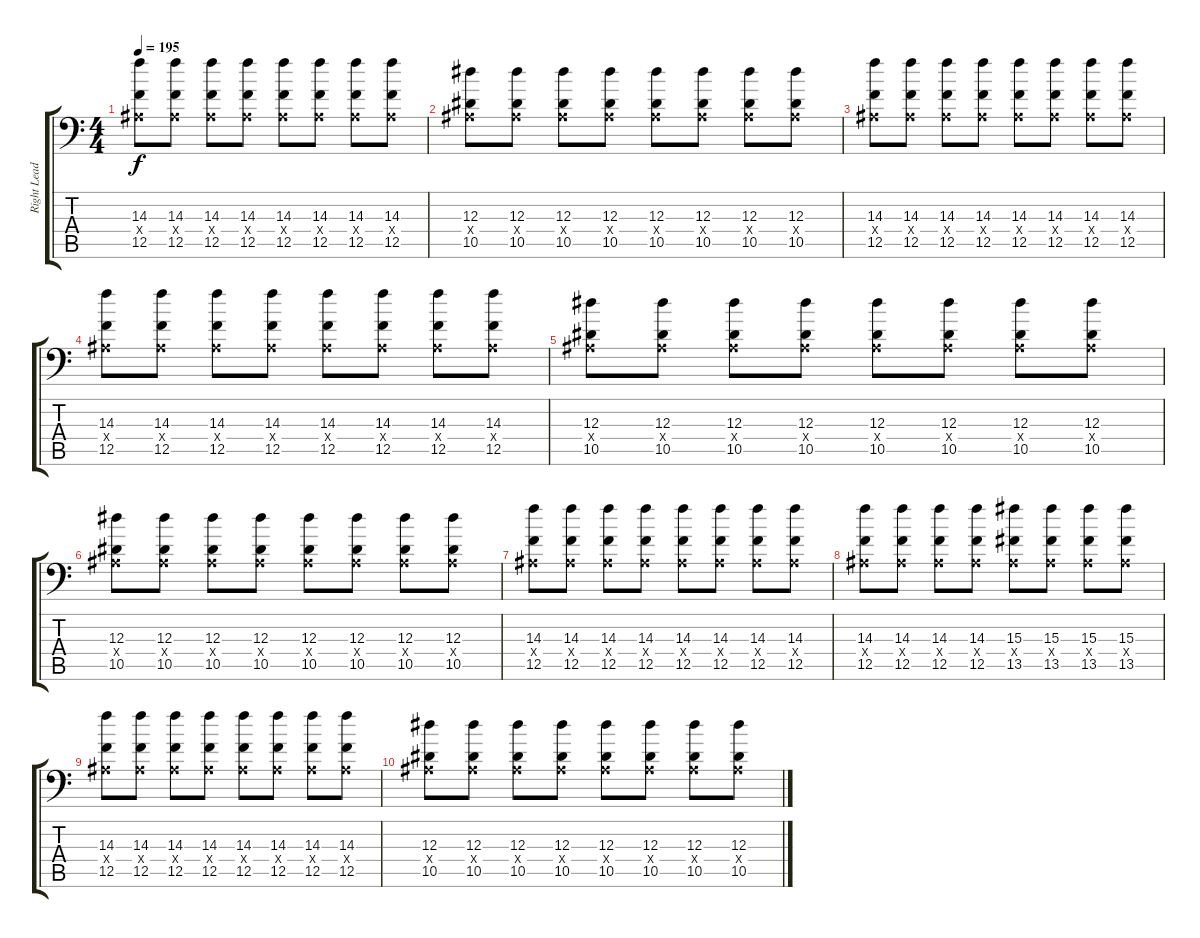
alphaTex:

\track ("Right Lead 1" "Right Lead") {instrument distortionguitar}
\staff {score tabs}
\tuning (C4 G3 Eb3 Bb2 F2 Bb1) {hide}
\ts (4 4)
\tempo 195
\clef f4
\ks c
(14.3 0.4{x} 12.5).8{dy f} (14.3 0.4{x} 12.5).8 (14.3 0.4{x} 12.5).8 (14.3 0.4{x} 12.5).8 (14.3 0.4{x} 12.5).8 (14.3 0.4{x} 12.5).8 (14.3 0.4{x} 12.5).8 (14.3 0.4{x} 12.5).8 |
(12.3 0.4{x} 10.5).8 (12.3 0.4{x} 10.5).8 (12.3 0.4{x} 10.5).8 (12.3 0.4{x} 10.5).8 (12.3 0.4{x} 10.5).8 (12.3 0.4{x} 10.5).8 (12.3 0.4{x} 10.5).8 (12.3 0.4{x} 10.5).8 |
(14.3 0.4{x} 12.5).8 (14.3 0.4{x} 12.5).8 (14.3 0.4{x} 12.5).8 (14.3 0.4{x} 12.5).8 (14.3 0.4{x} 12.5).8 (14.3 0.4{x} 12.5).8 (14.3 0.4{x} 12.5).8 (14.3 0.4{x} 12.5).8 |
(14.3 0.4{x} 12.5).8 (14.3 0.4{x} 12.5).8 (14.3 0.4{x} 12.5).8 (14.3 0.4{x} 12.5).8 (14.3 0.4{x} 12.5).8 (14.3 0.4{x} 12.5).8 (14.3 0.4{x} 12.5).8 (14.3 0.4{x} 12.5).8 |
(12.3 0.4{x} 10.5).8 (12.3 0.4{x} 10.5).8 (12.3 0.4{x} 10.5).8 (12.3 0.4{x} 10.5).8 (12.3 0.4{x} 10.5).8 (12.3 0.4{x} 10.5).8 (12.3 0.4{x} 10.5).8 (12.3 0.4{x} 10.5).8 |
(12.3 0.4{x} 10.5).8 (12.3 0.4{x} 10.5).8 (12.3 0.4{x} 10.5).8 (12.3 0.4{x} 10.5).8 (12.3 0.4{x} 10.5).8 (12.3 0.4{x} 10.5).8 (12.3 0.4{x} 10.5).8 (12.3 0.4{x} 10.5).8 |
(14.3 0.4{x} 12.5).8 (14.3 0.4{x} 12.5).8 (14.3 0.4{x} 12.5).8 (14.3 0.4{x} 12.5).8 (14.3 0.4{x} 12.5).8 (14.3 0.4{x} 12.5).8 (14.3 0.4{x} 12.5).8 (14.3 0.4{x} 12.5).8 |
(14.3 0.4{x} 12.5).8 (14.3 0.4{x} 12.5).8 (14.3 0.4{x} 12.5).8 (14.3 0.4{x} 12.5).8 (15.3 0.4{x} 13.5).8 (15.3 0.4{x} 13.5).8 (15.3 0.4{x} 13.5).8 (15.3 0.4{x} 13.5).8 |
(14.3 0.4{x} 12.5).8 (14.3 0.4{x} 12.5).8 (14.3 0.4{x} 12.5).8 (14.3 0.4{x} 12.5).8 (14.3 0.4{x} 12.5).8 (14.3 0.4{x} 12.5).8 (14.3 0.4{x} 12.5).8 (14.3 0.4{x} 12.5).8 |
(12.3 0.4{x} 10.5).8 (12.3 0.4{x} 10.5).8 (12.3 0.4{x} 10.5).8 (12.3 0.4{x} 10.5).8 (12.3 0.4{x} 10.5).8 (12.3 0.4{x} 10.5).8 (12.3 0.4{x} 10.5).8 (12.3 0.4{x} 10.5).8
